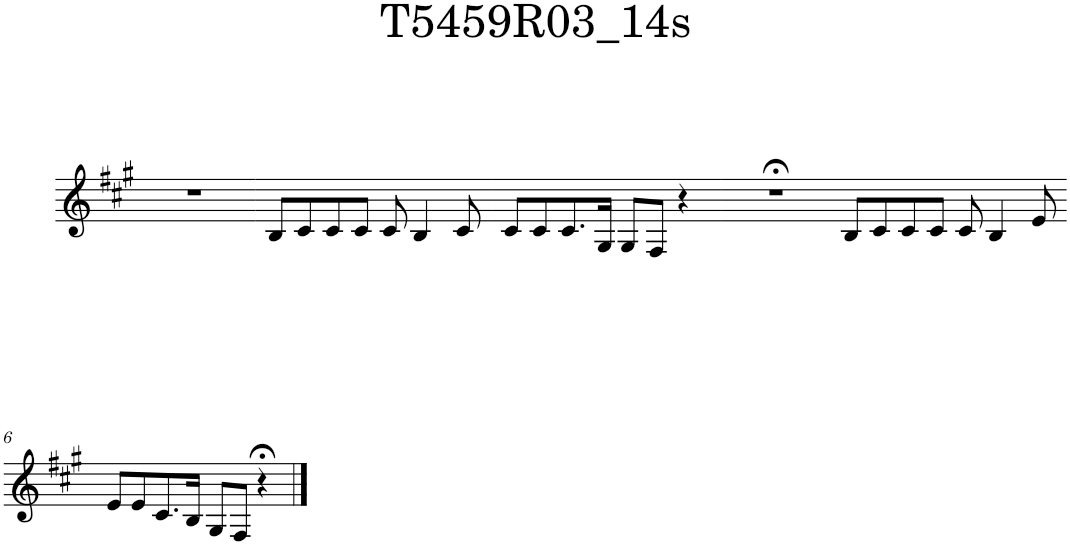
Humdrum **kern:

**kern
*part1
*staff1
*I"Piano
*I'Pno.
*clefG2
*k[f#c#g#]
=1
1r
=2
8B/L
8c#/
8c#/
8c#/J
8c#/
4B/
8c#/
=3
8c#/L
8c#/
8.c#/
16G#/Jk
8G#/L
8F#/J
4r
=4
1r;<
=5
8B/L
8c#/
8c#/
8c#/J
8c#/
4B/
8e/
!!LO:LB:g=z
=6
8e/L
8e/
8.c#/
16B/Jk
8G#/L
8F#/J
4r;<
==
*-
